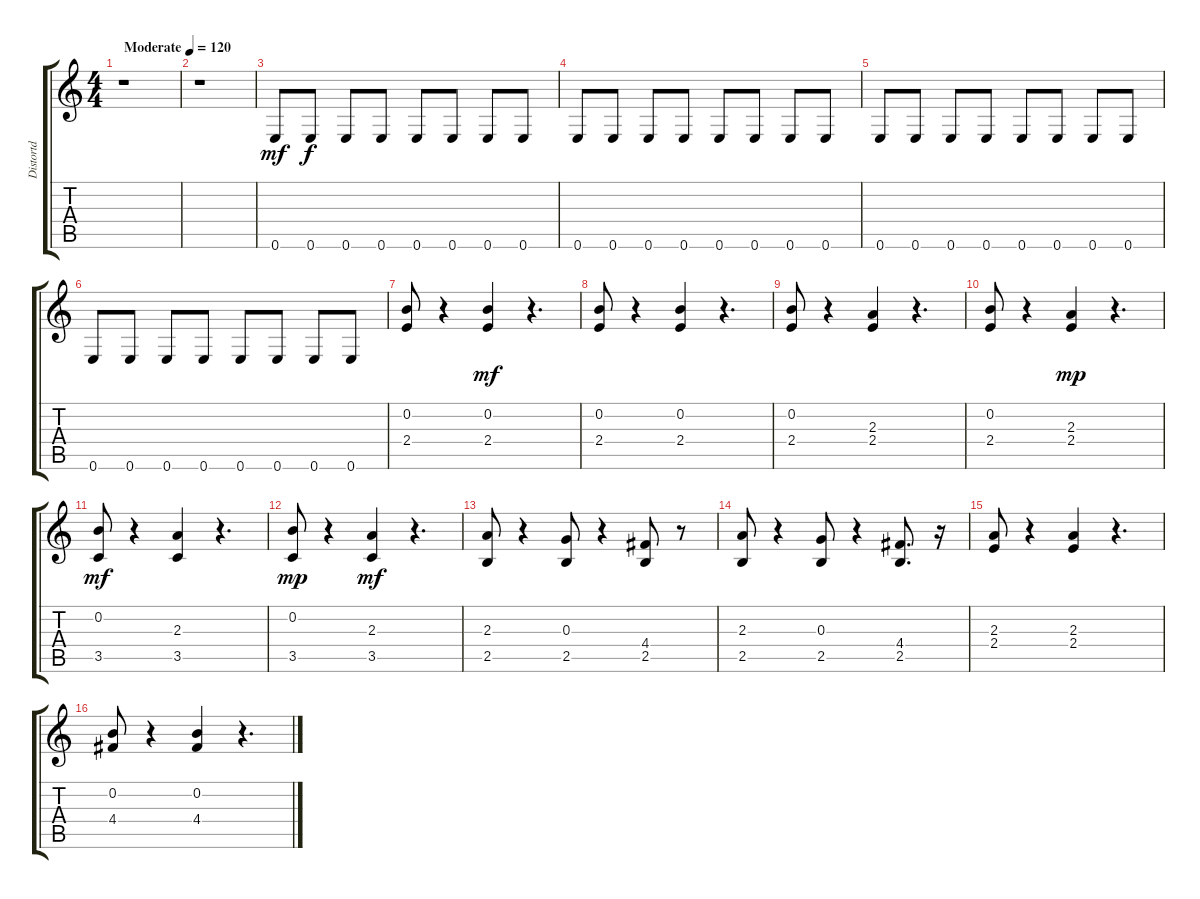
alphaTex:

\track ("Distortd" "Distortd") {instrument distortionguitar}
\staff {score tabs}
\tuning (E4 B3 G3 D3 A2 E2) {hide}
\ts (4 4)
\tempo (120 "Moderate")
\clef g2
\ks c
r.1{dy mf instrument distortionguitar} |
r.1 |
0.6.8 0.6.8{dy f} 0.6.8 0.6.8 0.6.8 0.6.8 0.6.8 0.6.8 |
0.6.8 0.6.8 0.6.8 0.6.8 0.6.8 0.6.8 0.6.8 0.6.8 |
0.6.8 0.6.8 0.6.8 0.6.8 0.6.8 0.6.8 0.6.8 0.6.8 |
0.6.8 0.6.8 0.6.8 0.6.8 0.6.8 0.6.8 0.6.8 0.6.8 |
(0.2 2.4).8 r.4 (0.2 2.4).4{dy mf} r.4{d} |
(0.2 2.4).8 r.4 (0.2 2.4).4 r.4{d} |
(0.2 2.4).8 r.4 (2.3 2.4).4 r.4{d} |
(0.2 2.4).8 r.4 (2.3 2.4).4{dy mp} r.4{d} |
(0.2 3.5).8{dy mf} r.4 (2.3 3.5).4 r.4{d} |
(0.2 3.5).8{dy mp} r.4 (2.3 3.5).4{dy mf} r.4{d} |
(2.3 2.5).8 r.4 (0.3 2.5).8 r.4 (4.4 2.5).8 r.8 |
(2.3 2.5).8 r.4 (0.3 2.5).8 r.4 (4.4 2.5).8{d} r.16 |
(2.3 2.4).8 r.4 (2.3 2.4).4 r.4{d} |
(0.2 4.4).8 r.4 (0.2 4.4).4 r.4{d}
